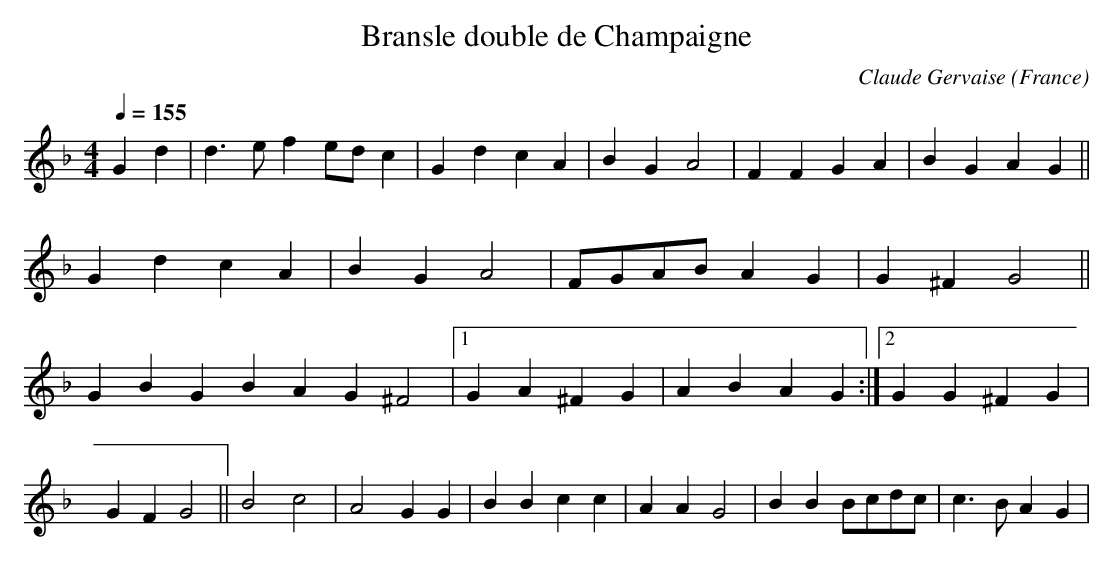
X:1
T:Bransle double de Champaigne
C:Claude Gervaise
O:France
M:4/4
L:1/4
Q:1/4=155
K:F
G d | d3/2 e/fe/d/ c | G dc A| BGA2 | FFGA | BGAG ||!
 GdcA | B G A2 | F/G/A/B/ AG | G^F G2 ||
GBGBAG^F2 |[1 GA^FG | ABAG :|[2 GG^FG | GFG2 ||
B2c2 | A2 GG| BBcc| AAG2 |
BBB/c/d/c/ | c3/2 B/ AG |
